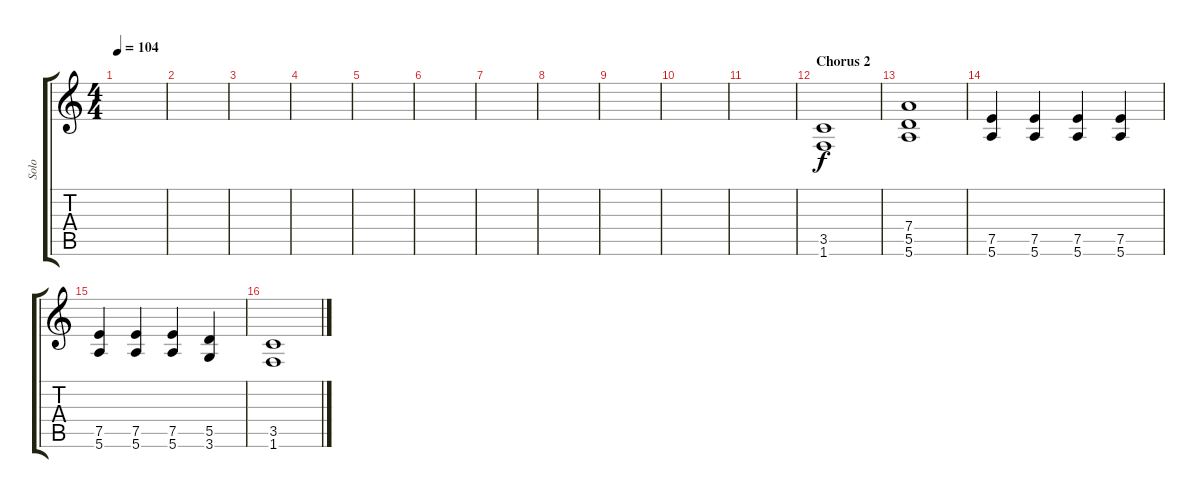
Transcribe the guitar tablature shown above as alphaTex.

\track ("Solo" "Solo") {instrument distortionguitar}
\staff {score tabs}
\tuning (E4 B3 G3 D3 A2 E2) {hide}
\ts (4 4)
\tempo 104
\clef g2
\ks c
|
|
|
|
|
|
|
|
|
|
|
\section ("" "Chorus 2")
(3.5 1.6).1 |
(7.4 5.5 5.6).1 |
(7.5 5.6).4 (7.5 5.6).4 (7.5 5.6).4 (7.5 5.6).4 |
(7.5 5.6).4 (7.5 5.6).4 (7.5 5.6).4 (5.5 3.6).4 |
(3.5 1.6).1
